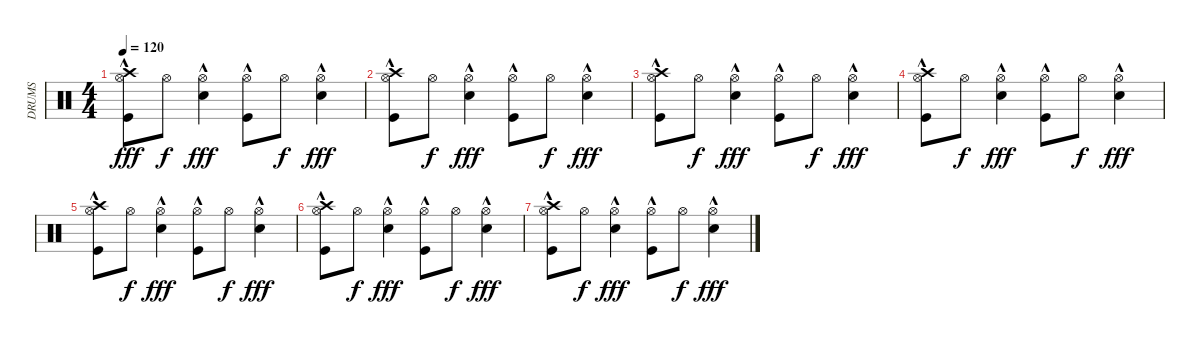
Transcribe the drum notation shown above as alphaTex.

\track ("DRUMS" "DRUMS") {instrument percussion}
\staff {score}
\articulation defaults
\ts (4 4)
\tempo 120
\clef neutral
\ks c
("Hi-Hat (open)" "Crash high (hit)" "Kick (hit)"{hac}).8{dy fff} "Hi-Hat (open)".8{dy f} ("Snare (hit) 2"{hac} "Hi-Hat (open)").4{dy fff} ("Hi-Hat (open)" "Kick (hit)"{hac}).8 "Hi-Hat (open)".8{dy f} ("Snare (hit) 2"{hac} "Hi-Hat (open)").4{dy fff} |
("Hi-Hat (open)" "Crash high (hit)" "Kick (hit)"{hac}).8 "Hi-Hat (open)".8{dy f} ("Snare (hit) 2"{hac} "Hi-Hat (open)").4{dy fff} ("Hi-Hat (open)" "Kick (hit)"{hac}).8 "Hi-Hat (open)".8{dy f} ("Snare (hit) 2"{hac} "Hi-Hat (open)").4{dy fff} |
("Hi-Hat (open)" "Crash high (hit)" "Kick (hit)"{hac}).8 "Hi-Hat (open)".8{dy f} ("Snare (hit) 2"{hac} "Hi-Hat (open)").4{dy fff} ("Hi-Hat (open)" "Kick (hit)"{hac}).8 "Hi-Hat (open)".8{dy f} ("Snare (hit) 2"{hac} "Hi-Hat (open)").4{dy fff} |
("Hi-Hat (open)" "Crash high (hit)" "Kick (hit)"{hac}).8 "Hi-Hat (open)".8{dy f} ("Snare (hit) 2"{hac} "Hi-Hat (open)").4{dy fff} ("Hi-Hat (open)" "Kick (hit)"{hac}).8 "Hi-Hat (open)".8{dy f} ("Snare (hit) 2"{hac} "Hi-Hat (open)").4{dy fff} |
("Hi-Hat (open)" "Crash high (hit)" "Kick (hit)"{hac}).8 "Hi-Hat (open)".8{dy f} ("Snare (hit) 2"{hac} "Hi-Hat (open)").4{dy fff} ("Hi-Hat (open)" "Kick (hit)"{hac}).8 "Hi-Hat (open)".8{dy f} ("Snare (hit) 2"{hac} "Hi-Hat (open)").4{dy fff} |
("Hi-Hat (open)" "Crash high (hit)" "Kick (hit)"{hac}).8 "Hi-Hat (open)".8{dy f} ("Snare (hit) 2"{hac} "Hi-Hat (open)").4{dy fff} ("Hi-Hat (open)" "Kick (hit)"{hac}).8 "Hi-Hat (open)".8{dy f} ("Snare (hit) 2"{hac} "Hi-Hat (open)").4{dy fff} |
("Hi-Hat (open)" "Crash high (hit)" "Kick (hit)"{hac}).8 "Hi-Hat (open)".8{dy f} ("Snare (hit) 2"{hac} "Hi-Hat (open)").4{dy fff} ("Hi-Hat (open)" "Kick (hit)"{hac}).8 "Hi-Hat (open)".8{dy f} ("Snare (hit) 2"{hac} "Hi-Hat (open)").4{dy fff}
